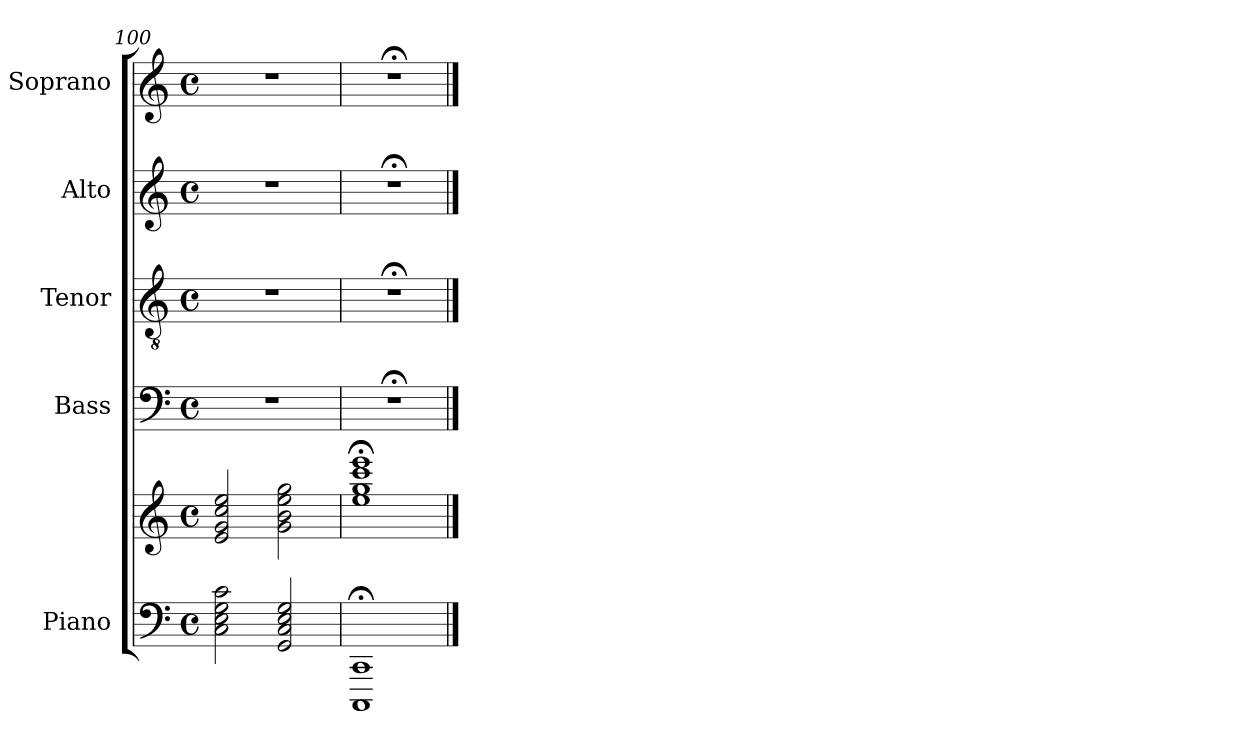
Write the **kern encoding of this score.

**kern	**kern	**kern	**kern	**kern	**kern
*part5	*part5	*part4	*part3	*part2	*part1
*staff6	*staff5	*staff4	*staff3	*staff2	*staff1
*I"Piano	*	*I"Bass	*I"Tenor	*I"Alto	*I"Soprano
*	*	*I'B	*I'T	*I'A	*I'S
*clefF4	*clefG2	*clefF4	*clefGv2	*clefG2	*clefG2
*k[]	*k[]	*k[]	*k[]	*k[]	*k[]
*C:	*C:	*C:	*C:	*C:	*C:
*M4/4	*M4/4	*M4/4	*M4/4	*M4/4	*M4/4
*met(c)	*met(c)	*met(c)	*met(c)	*met(c)	*met(c)
=100	=100	=100	=100	=100	=100
2C 2E 2G 2c	2e 2g 2cc 2ee	1r	1r	1r	1r
2GG 2C 2E 2G	2g 2b 2ee 2gg	.	.	.	.
=101	=101	=101	=101	=101	=101
1CCC;< 1CC;<	1ee;< 1gg;< 1ccc;< 1eee;<	1r;<	1r;<	1r;<	1r;<
==	==	==	==	==	==
*-	*-	*-	*-	*-	*-
